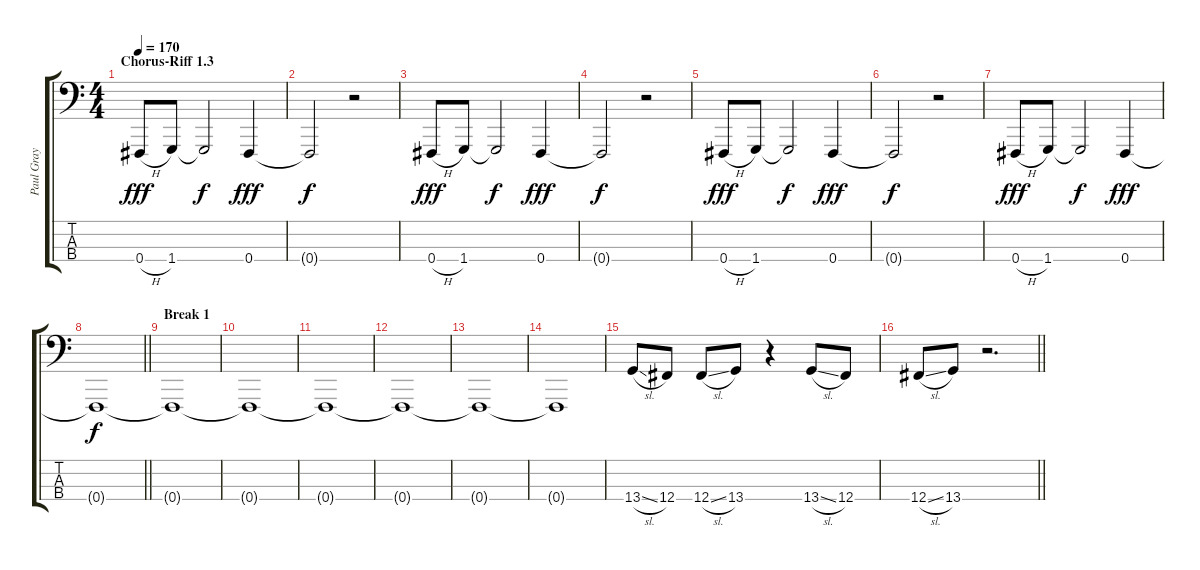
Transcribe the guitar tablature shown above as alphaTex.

\track ("Paul Gray" "Paul Gray") {instrument electricbasspick}
\staff {score tabs}
\tuning (E2 B1 Gb1 Gb0) {hide}
\ts (4 4)
\section ("" "Chorus-Riff 1.3")
\tempo 170
\clef f4
\ks c
0.4{h}.8{dy fff} 1.4.8 1.4{t}.2{dy f} 0.4.4{dy fff} |
0.4{t}.2{dy f} r.2 |
0.4{h}.8{dy fff} 1.4.8 1.4{t}.2{dy f} 0.4.4{dy fff} |
0.4{t}.2{dy f} r.2 |
0.4{h}.8{dy fff} 1.4.8 1.4{t}.2{dy f} 0.4.4{dy fff} |
0.4{t}.2{dy f} r.2 |
0.4{h}.8{dy fff} 1.4.8 1.4{t}.2{dy f} 0.4.4{dy fff} |
\barLineRight lightlight
0.4{t}.1{dy f} |
\section ("" "Break 1")
0.4{t}.1 |
0.4{t}.1 |
0.4{t}.1 |
0.4{t}.1 |
0.4{t}.1 |
0.4{t}.1 |
13.4{sl}.8 12.4.8 12.4{sl}.8 13.4.8 r.4 13.4{sl}.8 12.4.8 |
\barLineRight lightlight
12.4{sl}.8 13.4.8 r.2{d}
